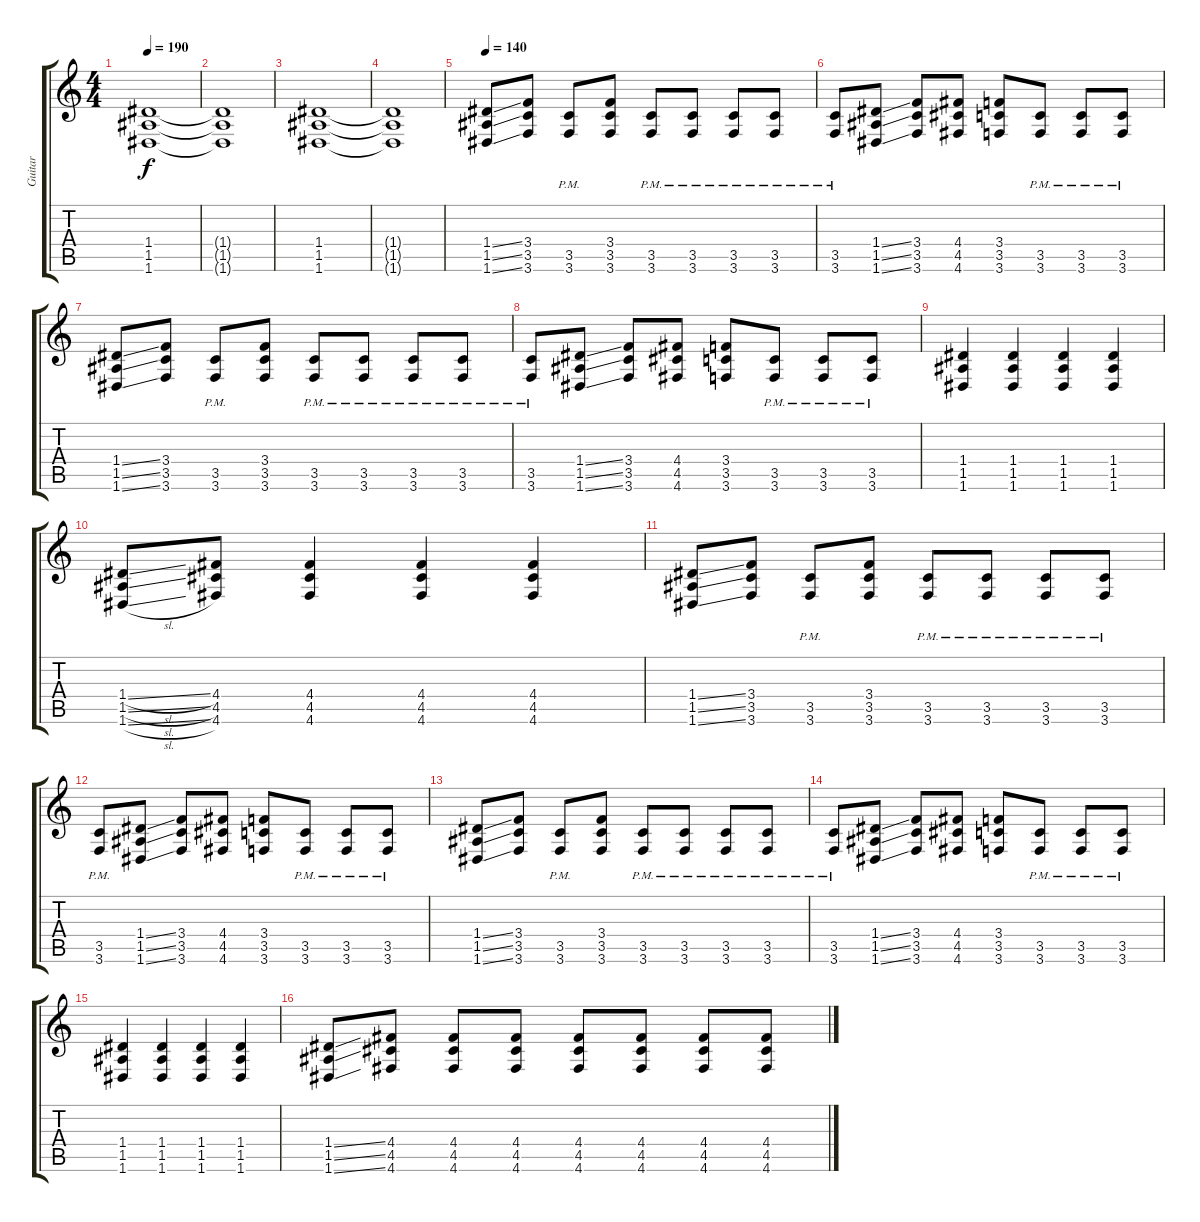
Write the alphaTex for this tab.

\track ("Guitar" "Guitar") {instrument distortionguitar}
\staff {score tabs}
\tuning (E4 B3 G3 D3 A2 D2) {hide}
\ts (4 4)
\tempo 190
\clef g2
\ks c
(1.4 1.5 1.6).1{dy f} |
(1.4{t} 1.5{t} 1.6{t}).1 |
(1.4 1.5 1.6).1 |
(1.4{t} 1.5{t} 1.6{t}).1 |
\tempo 140
(1.4{ss} 1.5{ss} 1.6{ss}).8 (3.4 3.5 3.6).8 (3.5{pm} 3.6{pm}).8 (3.4 3.5 3.6).8 (3.5{pm} 3.6{pm}).8 (3.5{pm} 3.6{pm}).8 (3.5{pm} 3.6{pm}).8 (3.5{pm} 3.6{pm}).8 |
(3.5{pm} 3.6{pm}).8 (1.4{ss} 1.5{ss} 1.6{ss}).8 (3.4 3.5 3.6).8 (4.4 4.5 4.6).8 (3.4 3.5 3.6).8 (3.5{pm} 3.6{pm}).8 (3.5{pm} 3.6{pm}).8 (3.5{pm} 3.6{pm}).8 |
(1.4{ss} 1.5{ss} 1.6{ss}).8 (3.4 3.5 3.6).8 (3.5{pm} 3.6{pm}).8 (3.4 3.5 3.6).8 (3.5{pm} 3.6{pm}).8 (3.5{pm} 3.6{pm}).8 (3.5{pm} 3.6{pm}).8 (3.5{pm} 3.6{pm}).8 |
(3.5{pm} 3.6{pm}).8 (1.4{ss} 1.5{ss} 1.6{ss}).8 (3.4 3.5 3.6).8 (4.4 4.5 4.6).8 (3.4 3.5 3.6).8 (3.5{pm} 3.6{pm}).8 (3.5{pm} 3.6{pm}).8 (3.5{pm} 3.6{pm}).8 |
(1.4 1.5 1.6).4 (1.4 1.5 1.6).4 (1.4 1.5 1.6).4 (1.4 1.5 1.6).4 |
(1.4{sl} 1.5{sl} 1.6{sl}).8 (4.4 4.5 4.6).8 (4.4 4.5 4.6).4 (4.4 4.5 4.6).4 (4.4 4.5 4.6).4 |
(1.4{ss} 1.5{ss} 1.6{ss}).8 (3.4 3.5 3.6).8 (3.5{pm} 3.6{pm}).8 (3.4 3.5 3.6).8 (3.5{pm} 3.6{pm}).8 (3.5{pm} 3.6{pm}).8 (3.5{pm} 3.6{pm}).8 (3.5{pm} 3.6{pm}).8 |
(3.5{pm} 3.6{pm}).8 (1.4{ss} 1.5{ss} 1.6{ss}).8 (3.4 3.5 3.6).8 (4.4 4.5 4.6).8 (3.4 3.5 3.6).8 (3.5{pm} 3.6{pm}).8 (3.5{pm} 3.6{pm}).8 (3.5{pm} 3.6{pm}).8 |
(1.4{ss} 1.5{ss} 1.6{ss}).8 (3.4 3.5 3.6).8 (3.5{pm} 3.6{pm}).8 (3.4 3.5 3.6).8 (3.5{pm} 3.6{pm}).8 (3.5{pm} 3.6{pm}).8 (3.5{pm} 3.6{pm}).8 (3.5{pm} 3.6{pm}).8 |
(3.5{pm} 3.6{pm}).8 (1.4{ss} 1.5{ss} 1.6{ss}).8 (3.4 3.5 3.6).8 (4.4 4.5 4.6).8 (3.4 3.5 3.6).8 (3.5{pm} 3.6{pm}).8 (3.5{pm} 3.6{pm}).8 (3.5{pm} 3.6{pm}).8 |
(1.4 1.5 1.6).4 (1.4 1.5 1.6).4 (1.4 1.5 1.6).4 (1.4 1.5 1.6).4 |
(1.4{ss} 1.5{ss} 1.6{ss}).8 (4.4 4.5 4.6).8 (4.4 4.5 4.6).8 (4.4 4.5 4.6).8 (4.4 4.5 4.6).8 (4.4 4.5 4.6).8 (4.4 4.5 4.6).8 (4.4 4.5 4.6).8
